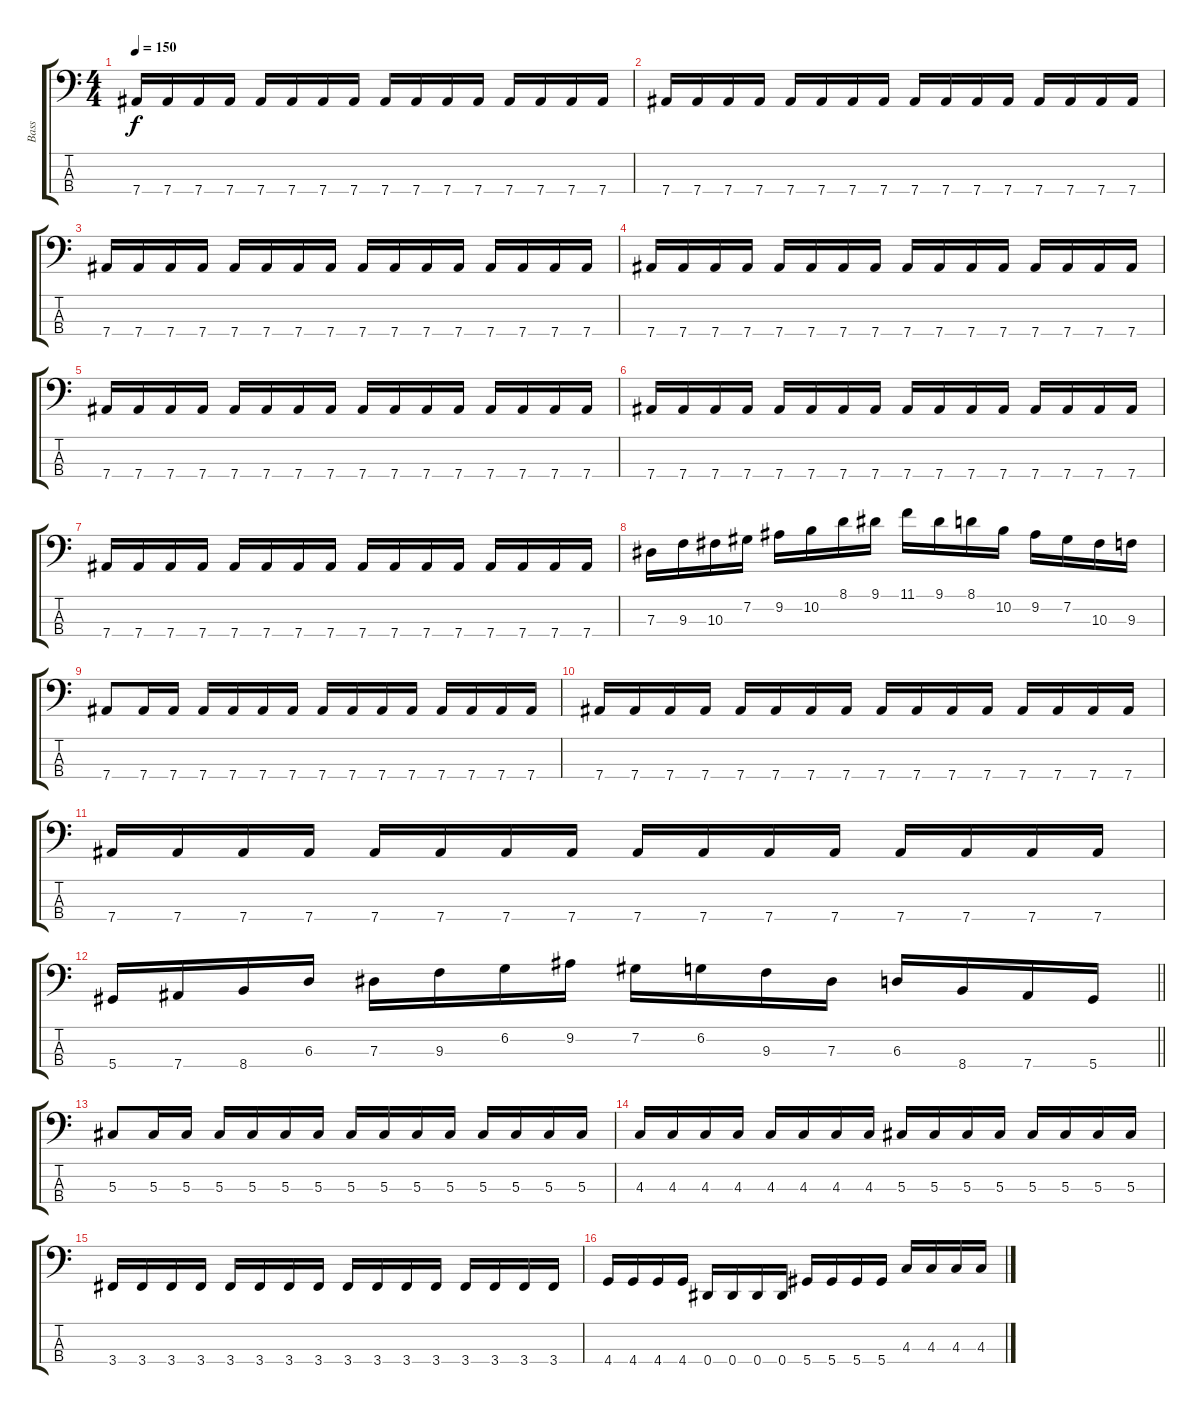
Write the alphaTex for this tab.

\track ("Bass" "Bass") {instrument electricbasspick}
\staff {score tabs}
\tuning (Gb2 Db2 Ab1 Eb1) {hide}
\ts (4 4)
\tempo 150
\clef f4
\ks c
7.4.16{dy f} 7.4.16 7.4.16 7.4.16 7.4.16 7.4.16 7.4.16 7.4.16 7.4.16 7.4.16 7.4.16 7.4.16 7.4.16 7.4.16 7.4.16 7.4.16 |
7.4.16 7.4.16 7.4.16 7.4.16 7.4.16 7.4.16 7.4.16 7.4.16 7.4.16 7.4.16 7.4.16 7.4.16 7.4.16 7.4.16 7.4.16 7.4.16 |
7.4.16 7.4.16 7.4.16 7.4.16 7.4.16 7.4.16 7.4.16 7.4.16 7.4.16 7.4.16 7.4.16 7.4.16 7.4.16 7.4.16 7.4.16 7.4.16 |
7.4.16 7.4.16 7.4.16 7.4.16 7.4.16 7.4.16 7.4.16 7.4.16 7.4.16 7.4.16 7.4.16 7.4.16 7.4.16 7.4.16 7.4.16 7.4.16 |
7.4.16 7.4.16 7.4.16 7.4.16 7.4.16 7.4.16 7.4.16 7.4.16 7.4.16 7.4.16 7.4.16 7.4.16 7.4.16 7.4.16 7.4.16 7.4.16 |
7.4.16 7.4.16 7.4.16 7.4.16 7.4.16 7.4.16 7.4.16 7.4.16 7.4.16 7.4.16 7.4.16 7.4.16 7.4.16 7.4.16 7.4.16 7.4.16 |
7.4.16 7.4.16 7.4.16 7.4.16 7.4.16 7.4.16 7.4.16 7.4.16 7.4.16 7.4.16 7.4.16 7.4.16 7.4.16 7.4.16 7.4.16 7.4.16 |
7.3.16 9.3.16 10.3.16 7.2.16 9.2.16 10.2.16 8.1.16 9.1.16 11.1.16 9.1.16 8.1.16 10.2.16 9.2.16 7.2.16 10.3.16 9.3.16 |
7.4.8 7.4.16 7.4.16 7.4.16 7.4.16 7.4.16 7.4.16 7.4.16 7.4.16 7.4.16 7.4.16 7.4.16 7.4.16 7.4.16 7.4.16 |
7.4.16 7.4.16 7.4.16 7.4.16 7.4.16 7.4.16 7.4.16 7.4.16 7.4.16 7.4.16 7.4.16 7.4.16 7.4.16 7.4.16 7.4.16 7.4.16 |
7.4.16 7.4.16 7.4.16 7.4.16 7.4.16 7.4.16 7.4.16 7.4.16 7.4.16 7.4.16 7.4.16 7.4.16 7.4.16 7.4.16 7.4.16 7.4.16 |
\barLineRight lightlight
5.4.16 7.4.16 8.4.16 6.3.16 7.3.16 9.3.16 6.2.16 9.2.16 7.2.16 6.2.16 9.3.16 7.3.16 6.3.16 8.4.16 7.4.16 5.4.16 |
\section ("" "")
5.3.8 5.3.16 5.3.16 5.3.16 5.3.16 5.3.16 5.3.16 5.3.16 5.3.16 5.3.16 5.3.16 5.3.16 5.3.16 5.3.16 5.3.16 |
4.3.16 4.3.16 4.3.16 4.3.16 4.3.16 4.3.16 4.3.16 4.3.16 5.3.16 5.3.16 5.3.16 5.3.16 5.3.16 5.3.16 5.3.16 5.3.16 |
3.4.16 3.4.16 3.4.16 3.4.16 3.4.16 3.4.16 3.4.16 3.4.16 3.4.16 3.4.16 3.4.16 3.4.16 3.4.16 3.4.16 3.4.16 3.4.16 |
4.4.16 4.4.16 4.4.16 4.4.16 0.4.16 0.4.16 0.4.16 0.4.16 5.4.16 5.4.16 5.4.16 5.4.16 4.3.16 4.3.16 4.3.16 4.3.16
